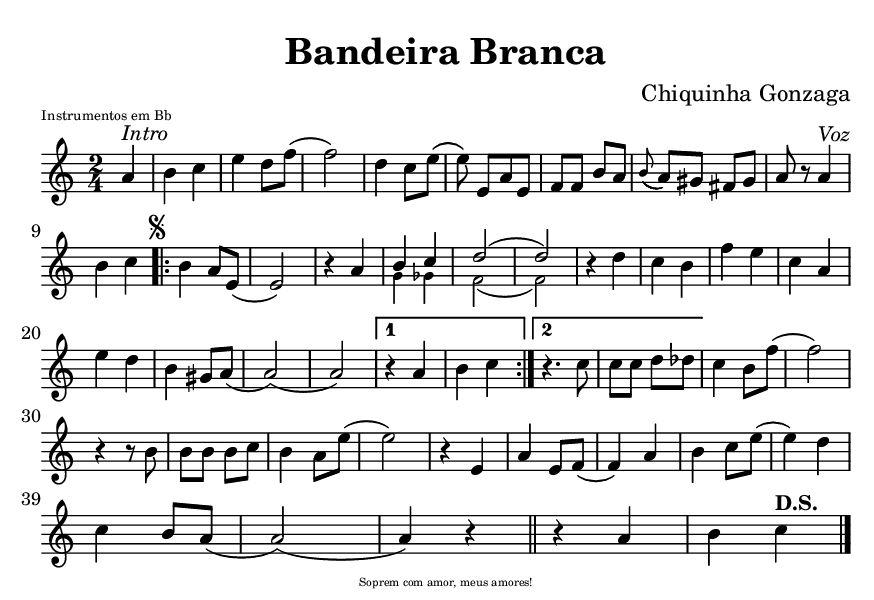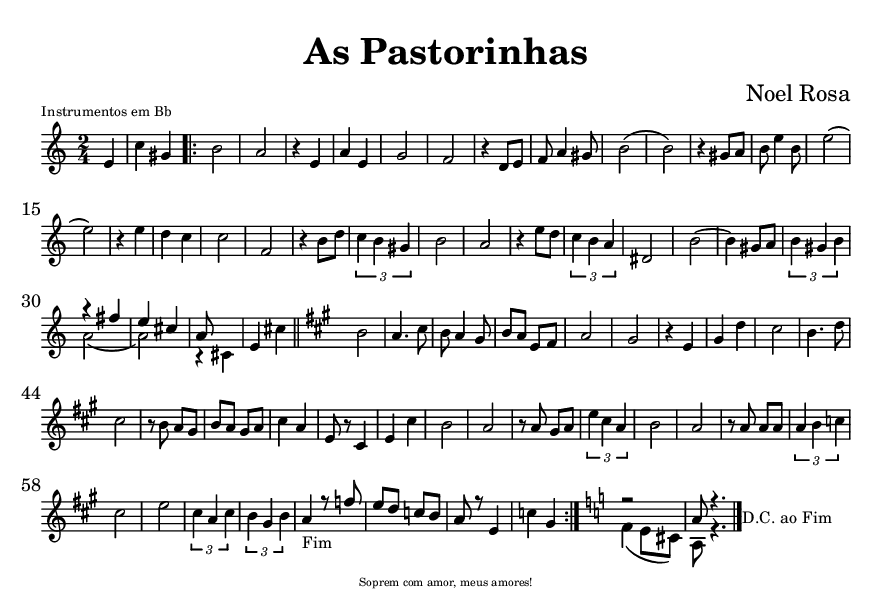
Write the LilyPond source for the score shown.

%\version "2.18.2"
\version "2.19.23"

\paper{
#(set-paper-size "a6landscape") %Define tamanho do papel
%annotate-spacing = ##t %Anota os espaços na partitura
head-separation = .8\cm %Separação do título
top-margin = .8\cm %Margem superior
right-margin = .4\cm %Margem direita
page-count = 1 %Limita cada partitura a 1 página (facilita na hora de dimensionar a clave)
print-page-number = ##f %Não imprime número da página, isso fica por conta do LaTeX
indent = #0 %Remove indentação antes da clave, ganha um pouco de espaço e alinha as linhas
}

\header{
piece = \markup { \magnify #.6 { "Instrumentos em Bb" } } %Aparece à esquerda de todas as partituras
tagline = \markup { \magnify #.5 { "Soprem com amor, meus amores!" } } %Rodapé de todas as partituras
}

%Para acrescentar uma nova partitura no songbook crie um novo ambiente \book seguindo este padrão
\book{ %Cria um novo arquivo
	\bookOutputName "bandeiraBranca" %nome do arquivo
	\score{ %Cria nova clave
		\new Staff \with { \magnifyStaff #.9 }{	%Dimensiona a clave para caber na página, tem que ser feito pra cada um das partituras
			\transpose c c { \version "2.19.23"

\relative c'' {
  \clef treble
  \key c \major
  \time 2/4

  \partial 4 a4^\markup { \italic Intro }
  b c
  e d8 [ f ]
  ( f2 )
  d4 c8 [ e ]
  \( e \) e, [ a e ]
  f f b a
  \appoggiatura b ( a ) gis fis gis
  a r8 a4^\markup { \italic Voz }
  b c
  \mark \markup { \fontsize #-4 \musicglyph #"scripts.segno" }
\set Score.repeatCommands = #'(start-repeat)
	  b4 a8 e ( e2 )
	  r4 a4
	  <<
	  { b4 c d2 ( d ) }
	  \\
	  { \teeny g,4 ges f2 ( f ) }
	  >>
	  r4 d'
	  c b
	  f' e
	  c a
	  e' d
	  b gis8 a
	  ( a2 )
	  ( a ) |
\set Score.repeatCommands = #'((volta "1"))
		  r4 a
		  b c
\set Score.repeatCommands = #'((volta #f))
		\bar ":|."
\set Score.repeatCommands = #'((volta "2"))
		  r4. c8
		  c c d des
\set Score.repeatCommands = #'((volta #f))
		  c4 b8 f'
		  ( f2 )
		  r4 r8 b,8
		  b b b c
		  b4 a8 e'
		  ( e2 )
		  r4 e,
		  a4 e8 f
		  ( f4 ) a
		  b c8 e
		  ( e4 ) d \break
		  c4 b8 a
		  ( a2 )
		  ( a4 ) r4 \bar "||"
		  r4 a
		  b c^\markup { \bold "D.S." }
      \bar "|."
}
 } %Inclui o arquivo com as notas e define a transposição
		}	
	}
	\header{ %Cabeçalho da partitura, contém nome e autor
		title = "Bandeira Branca"
		composer = "Chiquinha Gonzaga"
	}
}

\book{
	\bookOutputName "pastorinhas"
	\score{
		\new Staff \with { \magnifyStaff #.7 }{		
			\transpose c c { %\version "2.18.2"
\version "2.19.23"

\relative c'' {
  \clef treble
  \key c \major
  \time 2/4

  \partial 4 e,4
  c' gis \bar ".|:" 
  b2
  a
  r4 e
  a e
  g2
  f
  r4 d8 e
  f a4 gis8
  b2
  ( b )
  r4 gis8 a
  b8 e4 b8
  e2
  ( e )
  r4 e
  d c
  c2
  f,
  r4 b8 d
  \tuplet 3/2 { c4 b gis }
  b2
  a
  r4 e'8 d
  \tuplet 3/2 { c4 b a }
  dis,2
  b'2
  ( b4 ) gis8 a
  \tuplet 3/2 { b4 gis b }
  <<
  {  \tiny r4 fis' e cis a8 }
  \\
  { a2 ( a ) r4 cis,}
  >>
  e cis' \bar "||"
  \key a \major
  b2
  a4. cis8
  b a4 gis8
  b a e fis
  a2
  gis
  r4 e
  gis d'
  cis2
  b4. d8
  cis2
  r8 b a gis
  b a gis a
  cis4 a
  e8 r8 cis4
  e cis'
  b2 a
  r8 a gis a
  \tuplet 3/2 { e'4 cis a }
  b2
  a
  r8 a a a
  \tuplet 3/2 { a4 b c }
  cis2
  e
  \tuplet 3/2 { cis4 a cis }
  \tuplet 3/2 { b gis b }
  a_\markup{Fim} 
  <<
  {\tiny r8 f' e d c b a r8 } 
  \\
  {}
  >>
  e4
  c' gis \bar ":|."
  \key c \major
  <<
  { r2 a8 r4.}
  \\
  { \tiny f4 ( e8 cis ) a8 r4. }
  >>
  \bar "|."
  \cadenzaOn
      \stopStaff

	  \repeat unfold 1 {
	          s1
	          \bar ""
	        }

        % text line-aligned
        % ==================
        % Move text to the desired position
        \once \override TextScript.extra-offset = #'( -1.8 . -1)
        \once \override TextScript.word-space = #1.2
        %| <>^\markup \general-align #Y #2 { \center-column { \line { "ao" \fontsize #-5 \musicglyph #"scripts.segno" } } }
		<>^\markup { \center-column { } \line { "D.C. ao Fim" } }
		\repeat unfold 2 {
		          s1
		          \bar ""
		        }
        % Resume bar count and show staff lines again
   \cadenzaOff
}
 }
		}
	}
	\header{
		title = "As Pastorinhas"
		composer = "Noel Rosa"
	}
}